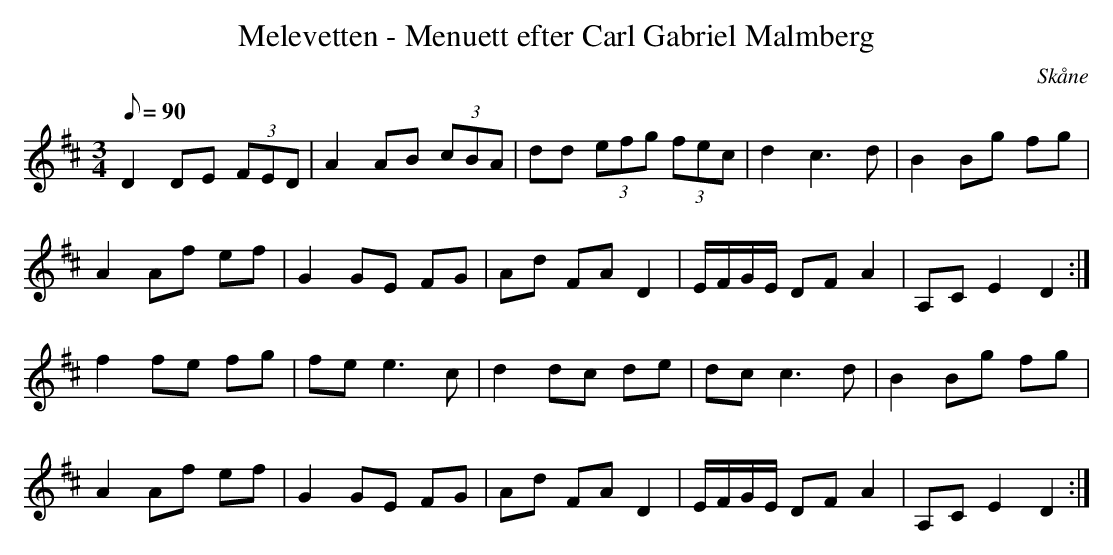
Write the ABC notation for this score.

X:1
T:Melevetten - Menuett efter Carl Gabriel Malmberg
M:3/4
L:1/8
O:Skåne
Q:90
K:D
D2 DE (3FED | A2 AB (3cBA | dd (3efg (3fec | d2 c3 d | B2 Bg fg |
 A2 Af ef | G2 GE FG | Ad FA D2 | E/2F/2G/2E/2 DF A2 | A,C E2 D2 :|
f2 fe fg | fe e3 c | d2 dc de | dc c3 d | B2 Bg fg |
 A2 Af ef | G2 GE FG | Ad FA D2 | E/2F/2G/2E/2 DF A2 | A,C E2 D2 :|
